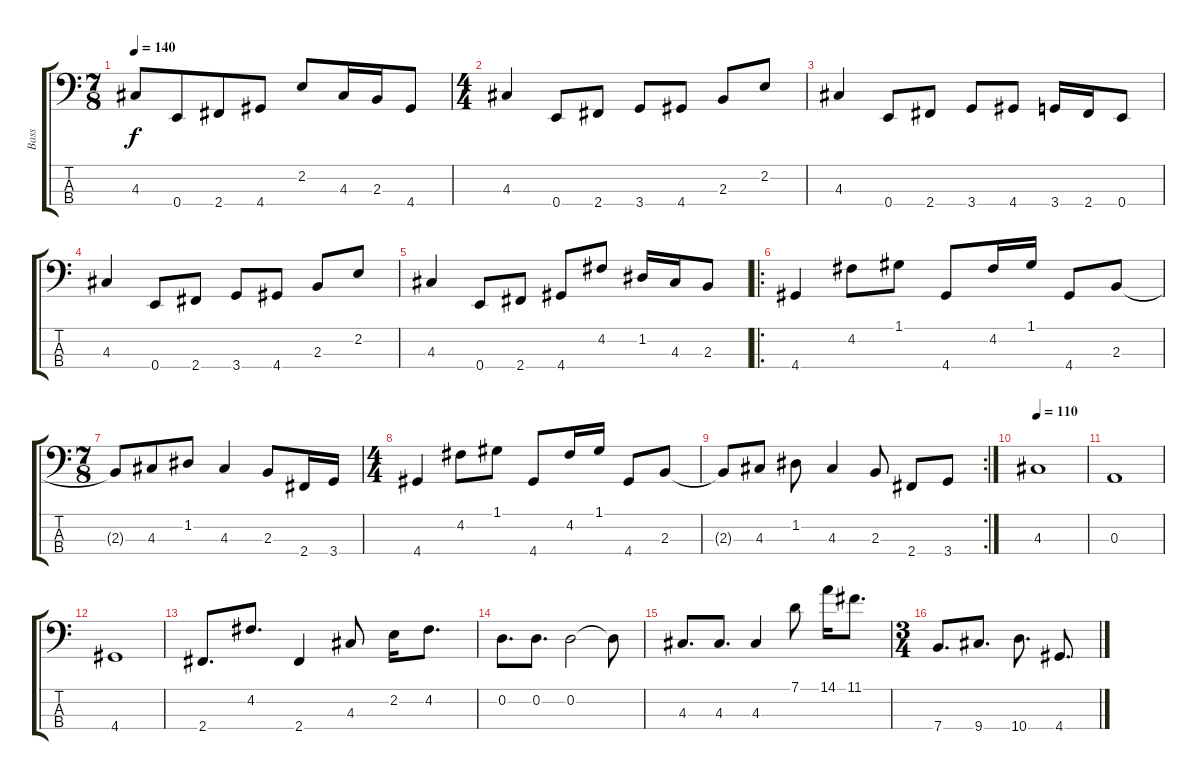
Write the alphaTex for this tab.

\track ("Bass" "Bass") {instrument electricbassfinger}
\staff {score tabs}
\tuning (G2 D2 A1 E1) {hide}
\ts (7 8)
\tempo 140
\clef f4
\ks c
4.3{t}.8{dy f} 0.4.8 2.4.8 4.4.8 2.2.8 4.3.16 2.3.16 4.4.8 |
\ts (4 4)
4.3.4 0.4.8 2.4.8 3.4.8 4.4.8 2.3.8 2.2.8 |
4.3.4 0.4.8 2.4.8 3.4.8 4.4.8 3.4.16 2.4.16 0.4.8 |
4.3.4 0.4.8 2.4.8 3.4.8 4.4.8 2.3.8 2.2.8 |
4.3.4 0.4.8 2.4.8 4.4.8 4.2.8 1.2.16 4.3.16 2.3.8 |
\ro
4.4.4 4.2.8 1.1.8 4.4.8 4.2.16 1.1.16 4.4.8 2.3.8 |
\ts (7 8)
2.3{t}.8 4.3.8 1.2.8 4.3.4 2.3.8 2.4.16 3.4.16 |
\ts (4 4)
4.4.4 4.2.8 1.1.8 4.4.8 4.2.16 1.1.16 4.4.8 2.3.8 |
\rc 2
2.3{t}.8 4.3.8 1.2.8 4.3.4 2.3.8 2.4.8 3.4.8 |
\tempo 110
4.3.1 |
0.3.1 |
4.4.1 |
2.4.8{d} 4.2.8{d} 2.4.4 4.3.8 2.2.16 4.2.8{d} |
0.2.8{d} 0.2.8{d} 0.2.2 0.2{t}.8 |
4.3.8{d} 4.3.8{d} 4.3.4 7.1.8 14.1.16 11.1.8{d} |
\ts (3 4)
7.4.8{d} 9.4.8{d} 10.4.8{d} 4.4.8{d}
